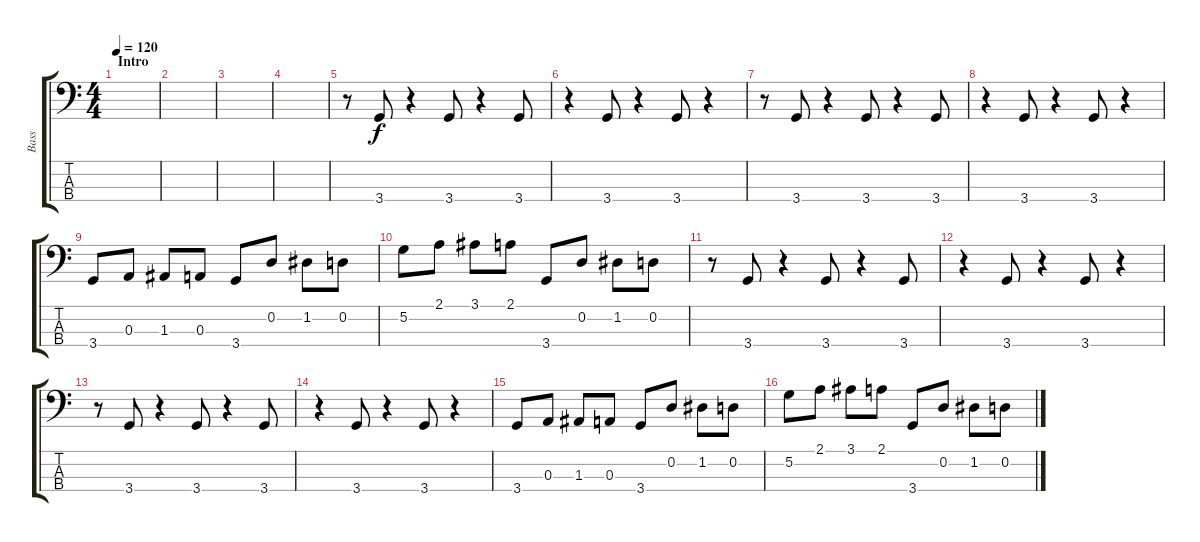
\track ("Bass" "Bass") {instrument synthbass2}
\staff {score tabs}
\tuning (G2 D2 A1 E1) {hide}
\ts (4 4)
\section ("" "Intro")
\tempo 120
\clef f4
\ks c
|
|
|
|
r.8 3.4.8 r.4 3.4.8 r.4 3.4.8 |
r.4 3.4.8 r.4 3.4.8 r.4 |
r.8 3.4.8 r.4 3.4.8 r.4 3.4.8 |
r.4 3.4.8 r.4 3.4.8 r.4 |
3.4.8 0.3.8 1.3.8 0.3.8 3.4.8 0.2.8 1.2.8 0.2.8 |
5.2.8 2.1.8 3.1.8 2.1.8 3.4.8 0.2.8 1.2.8 0.2.8 |
r.8 3.4.8 r.4 3.4.8 r.4 3.4.8 |
r.4 3.4.8 r.4 3.4.8 r.4 |
r.8 3.4.8 r.4 3.4.8 r.4 3.4.8 |
r.4 3.4.8 r.4 3.4.8 r.4 |
3.4.8 0.3.8 1.3.8 0.3.8 3.4.8 0.2.8 1.2.8 0.2.8 |
5.2.8 2.1.8 3.1.8 2.1.8 3.4.8 0.2.8 1.2.8 0.2.8
